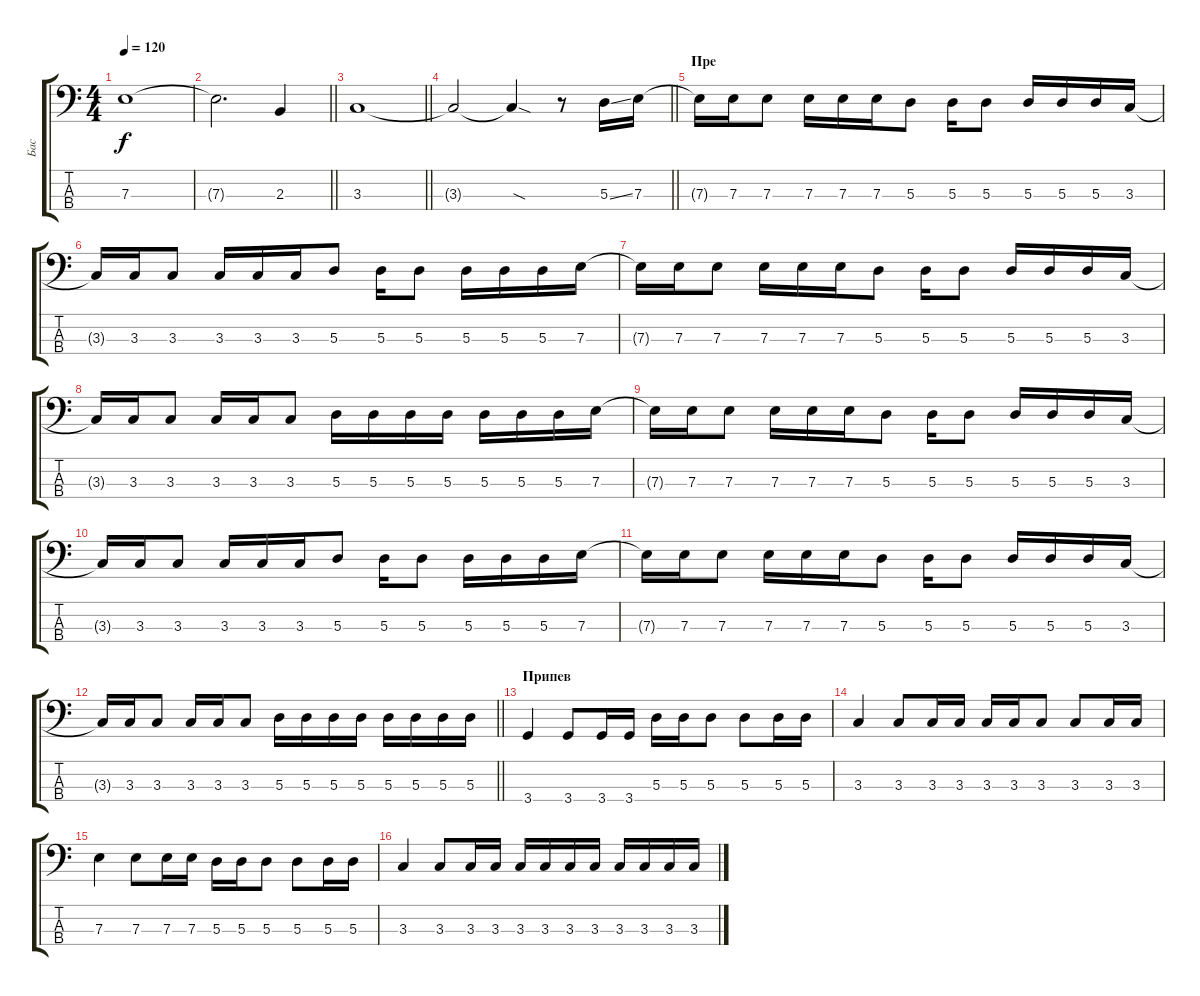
\track ("Бас" "Бас") {instrument electricbassfinger}
\staff {score tabs}
\tuning (G2 D2 A1 E1) {hide}
\ts (4 4)
\tempo 120
\clef f4
\ks c
7.3.1{dy f} |
\barLineRight lightlight
7.3{t}.2{d} 2.3.4 |
\barLineRight lightlight
3.3.1 |
\barLineRight lightlight
3.3{t}.2 3.3{sod t}.4 r.8 5.3{ss}.16 7.3.16 |
\section ("" "Пре")
7.3{t}.16 7.3.16 7.3.8 7.3.16 7.3.16 7.3.16 5.3.8 5.3.16 5.3.8 5.3.16 5.3.16 5.3.16 3.3.16 |
3.3{t}.16 3.3.16 3.3.8 3.3.16 3.3.16 3.3.16 5.3.8 5.3.16 5.3.8 5.3.16 5.3.16 5.3.16 7.3.16 |
7.3{t}.16 7.3.16 7.3.8 7.3.16 7.3.16 7.3.16 5.3.8 5.3.16 5.3.8 5.3.16 5.3.16 5.3.16 3.3.16 |
3.3{t}.16 3.3.16 3.3.8 3.3.16 3.3.16 3.3.8 5.3.16 5.3.16 5.3.16 5.3.16 5.3.16 5.3.16 5.3.16 7.3.16 |
7.3{t}.16 7.3.16 7.3.8 7.3.16 7.3.16 7.3.16 5.3.8 5.3.16 5.3.8 5.3.16 5.3.16 5.3.16 3.3.16 |
3.3{t}.16 3.3.16 3.3.8 3.3.16 3.3.16 3.3.16 5.3.8 5.3.16 5.3.8 5.3.16 5.3.16 5.3.16 7.3.16 |
7.3{t}.16 7.3.16 7.3.8 7.3.16 7.3.16 7.3.16 5.3.8 5.3.16 5.3.8 5.3.16 5.3.16 5.3.16 3.3.16 |
\barLineRight lightlight
3.3{t}.16 3.3.16 3.3.8 3.3.16 3.3.16 3.3.8 5.3.16 5.3.16 5.3.16 5.3.16 5.3.16 5.3.16 5.3.16 5.3.16 |
\section ("" "Припев")
3.4.4 3.4.8 3.4.16 3.4.16 5.3.16 5.3.16 5.3.8 5.3.8 5.3.16 5.3.16 |
3.3.4 3.3.8 3.3.16 3.3.16 3.3.16 3.3.16 3.3.8 3.3.8 3.3.16 3.3.16 |
7.3.4 7.3.8 7.3.16 7.3.16 5.3.16 5.3.16 5.3.8 5.3.8 5.3.16 5.3.16 |
3.3.4 3.3.8 3.3.16 3.3.16 3.3.16 3.3.16 3.3.16 3.3.16 3.3.16 3.3.16 3.3.16 3.3.16
